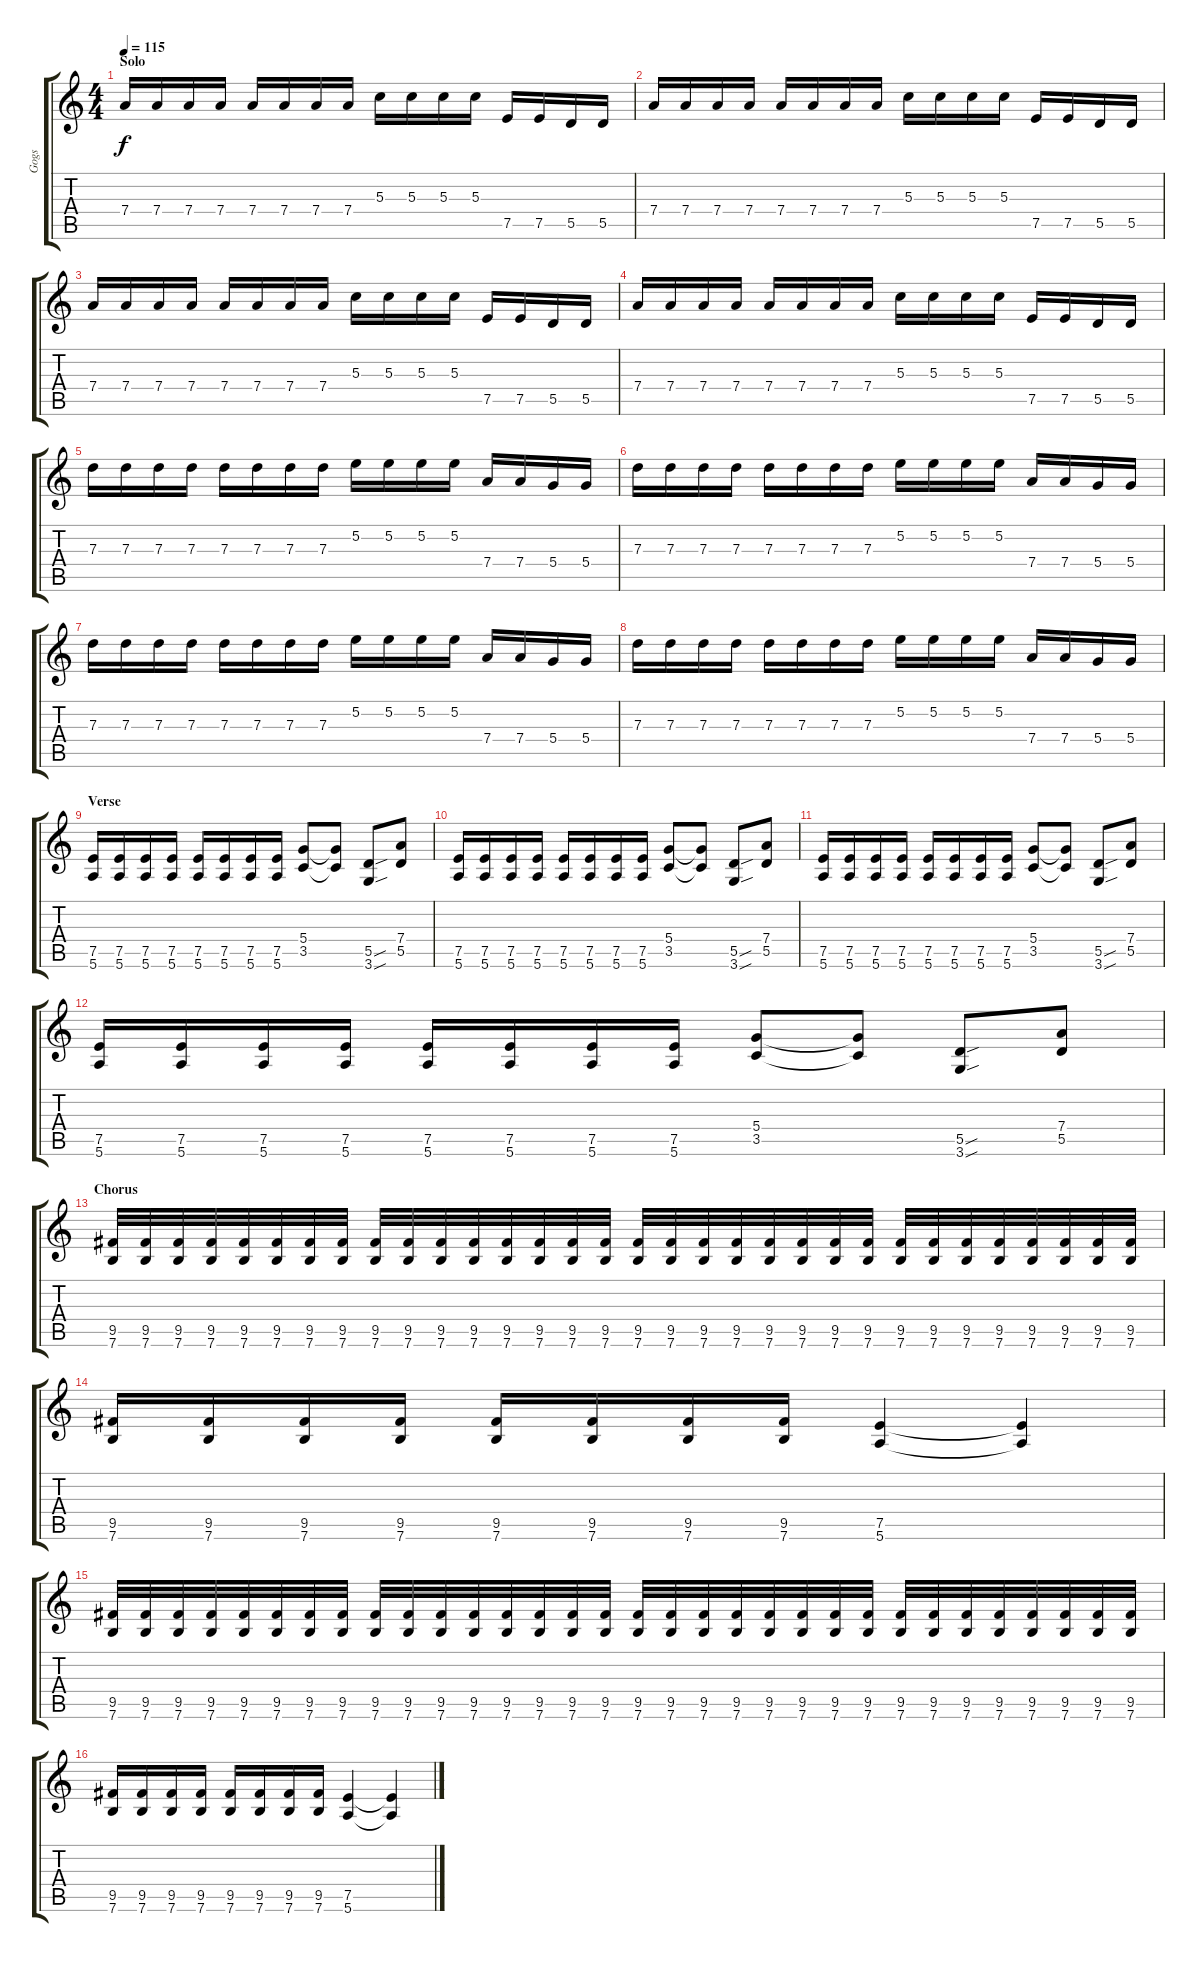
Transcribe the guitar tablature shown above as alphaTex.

\track ("Gogs" "Gogs") {instrument distortionguitar}
\staff {score tabs}
\tuning (E4 B3 G3 D3 A2 E2) {hide}
\ts (4 4)
\section ("" "Solo")
\tempo 115
\clef g2
\ks c
7.4.16{dy f} 7.4.16 7.4.16 7.4.16 7.4.16 7.4.16 7.4.16 7.4.16 5.3.16 5.3.16 5.3.16 5.3.16 7.5.16 7.5.16 5.5.16 5.5.16 |
7.4.16 7.4.16 7.4.16 7.4.16 7.4.16 7.4.16 7.4.16 7.4.16 5.3.16 5.3.16 5.3.16 5.3.16 7.5.16 7.5.16 5.5.16 5.5.16 |
7.4.16 7.4.16 7.4.16 7.4.16 7.4.16 7.4.16 7.4.16 7.4.16 5.3.16 5.3.16 5.3.16 5.3.16 7.5.16 7.5.16 5.5.16 5.5.16 |
7.4.16 7.4.16 7.4.16 7.4.16 7.4.16 7.4.16 7.4.16 7.4.16 5.3.16 5.3.16 5.3.16 5.3.16 7.5.16 7.5.16 5.5.16 5.5.16 |
7.3.16 7.3.16 7.3.16 7.3.16 7.3.16 7.3.16 7.3.16 7.3.16 5.2.16 5.2.16 5.2.16 5.2.16 7.4.16 7.4.16 5.4.16 5.4.16 |
7.3.16 7.3.16 7.3.16 7.3.16 7.3.16 7.3.16 7.3.16 7.3.16 5.2.16 5.2.16 5.2.16 5.2.16 7.4.16 7.4.16 5.4.16 5.4.16 |
7.3.16 7.3.16 7.3.16 7.3.16 7.3.16 7.3.16 7.3.16 7.3.16 5.2.16 5.2.16 5.2.16 5.2.16 7.4.16 7.4.16 5.4.16 5.4.16 |
7.3.16 7.3.16 7.3.16 7.3.16 7.3.16 7.3.16 7.3.16 7.3.16 5.2.16 5.2.16 5.2.16 5.2.16 7.4.16 7.4.16 5.4.16 5.4.16 |
\section ("" "Verse")
(7.5 5.6).16 (7.5 5.6).16 (7.5 5.6).16 (7.5 5.6).16 (7.5 5.6).16 (7.5 5.6).16 (7.5 5.6).16 (7.5 5.6).16 (5.4 3.5).8 (5.4{t} 3.5{t}).8 (5.5{sou} 3.6{sou}).8 (7.4 5.5).8 |
(7.5 5.6).16 (7.5 5.6).16 (7.5 5.6).16 (7.5 5.6).16 (7.5 5.6).16 (7.5 5.6).16 (7.5 5.6).16 (7.5 5.6).16 (5.4 3.5).8 (5.4{t} 3.5{t}).8 (5.5{sou} 3.6{sou}).8 (7.4 5.5).8 |
(7.5 5.6).16 (7.5 5.6).16 (7.5 5.6).16 (7.5 5.6).16 (7.5 5.6).16 (7.5 5.6).16 (7.5 5.6).16 (7.5 5.6).16 (5.4 3.5).8 (5.4{t} 3.5{t}).8 (5.5{sou} 3.6{sou}).8 (7.4 5.5).8 |
(7.5 5.6).16 (7.5 5.6).16 (7.5 5.6).16 (7.5 5.6).16 (7.5 5.6).16 (7.5 5.6).16 (7.5 5.6).16 (7.5 5.6).16 (5.4 3.5).8 (5.4{t} 3.5{t}).8 (5.5{sou} 3.6{sou}).8 (7.4 5.5).8 |
\section ("" "Chorus")
(9.5 7.6).32 (9.5 7.6).32 (9.5 7.6).32 (9.5 7.6).32 (9.5 7.6).32 (9.5 7.6).32 (9.5 7.6).32 (9.5 7.6).32 (9.5 7.6).32 (9.5 7.6).32 (9.5 7.6).32 (9.5 7.6).32 (9.5 7.6).32 (9.5 7.6).32 (9.5 7.6).32 (9.5 7.6).32 (9.5 7.6).32 (9.5 7.6).32 (9.5 7.6).32 (9.5 7.6).32 (9.5 7.6).32 (9.5 7.6).32 (9.5 7.6).32 (9.5 7.6).32 (9.5 7.6).32 (9.5 7.6).32 (9.5 7.6).32 (9.5 7.6).32 (9.5 7.6).32 (9.5 7.6).32 (9.5 7.6).32 (9.5 7.6).32 |
(9.5 7.6).16 (9.5 7.6).16 (9.5 7.6).16 (9.5 7.6).16 (9.5 7.6).16 (9.5 7.6).16 (9.5 7.6).16 (9.5 7.6).16 (7.5 5.6).4 (7.5{t} 5.6{t}).4 |
(9.5 7.6).32 (9.5 7.6).32 (9.5 7.6).32 (9.5 7.6).32 (9.5 7.6).32 (9.5 7.6).32 (9.5 7.6).32 (9.5 7.6).32 (9.5 7.6).32 (9.5 7.6).32 (9.5 7.6).32 (9.5 7.6).32 (9.5 7.6).32 (9.5 7.6).32 (9.5 7.6).32 (9.5 7.6).32 (9.5 7.6).32 (9.5 7.6).32 (9.5 7.6).32 (9.5 7.6).32 (9.5 7.6).32 (9.5 7.6).32 (9.5 7.6).32 (9.5 7.6).32 (9.5 7.6).32 (9.5 7.6).32 (9.5 7.6).32 (9.5 7.6).32 (9.5 7.6).32 (9.5 7.6).32 (9.5 7.6).32 (9.5 7.6).32 |
(9.5 7.6).16 (9.5 7.6).16 (9.5 7.6).16 (9.5 7.6).16 (9.5 7.6).16 (9.5 7.6).16 (9.5 7.6).16 (9.5 7.6).16 (7.5 5.6).4 (7.5{t} 5.6{t}).4
